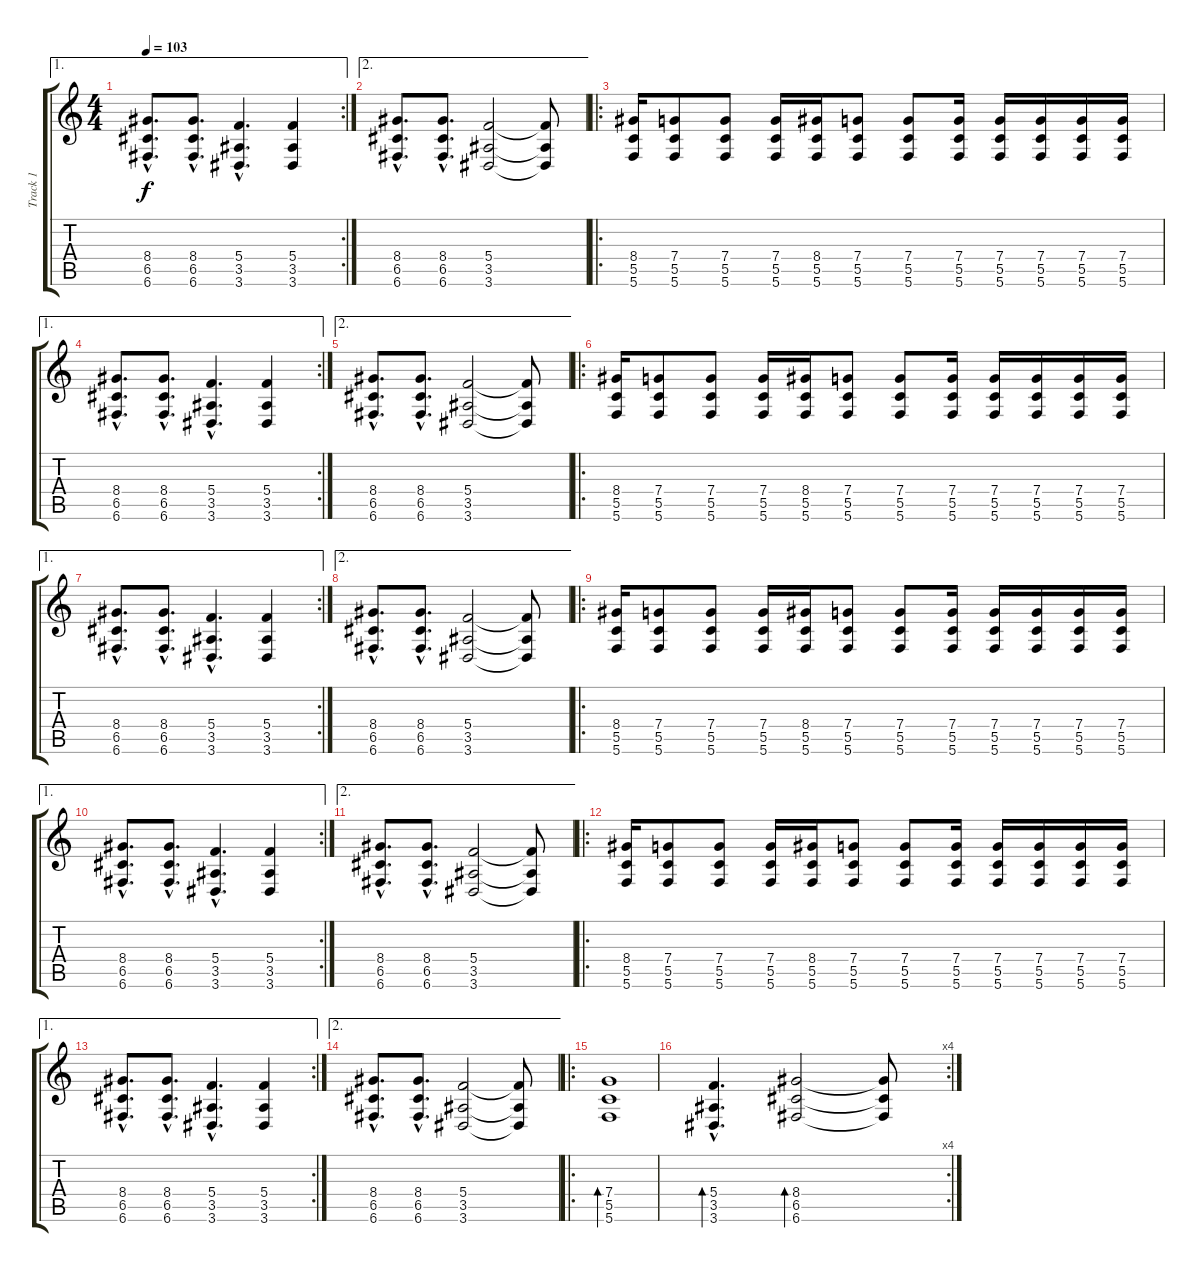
\track ("Track 1" "Track 1") {instrument distortionguitar}
\staff {score tabs}
\tuning (D4 A3 F3 C3 G2 C2) {hide}
\ae 1
\rc 2
\ts (4 4)
\tempo 103
\clef g2
\ks c
(8.4{hac} 6.5{hac} 6.6{hac}).8{d dy f} (8.4{hac} 6.5{hac} 6.6{hac}).8{d} (5.4{hac} 3.5{hac} 3.6{hac}).4{d} (5.4 3.5 3.6).4 |
\ae 2
(8.4{hac} 6.5{hac} 6.6{hac}).8{d} (8.4{hac} 6.5{hac} 6.6{hac}).8{d} (5.4 3.5 3.6).2 (5.4{t} 3.5{t} 3.6{t}).8 |
\ro
(8.4 5.5 5.6).16{instrument electricguitarclean} (7.4 5.5 5.6).8 (7.4 5.5 5.6).8 (7.4 5.5 5.6).16 (8.4 5.5 5.6).16 (7.4 5.5 5.6).8 (7.4 5.5 5.6).8 (7.4 5.5 5.6).16 (7.4 5.5 5.6).16 (7.4 5.5 5.6).16 (7.4 5.5 5.6).16 (7.4 5.5 5.6).16 |
\ae 1
\rc 2
(8.4{hac} 6.5{hac} 6.6{hac}).8{d} (8.4{hac} 6.5{hac} 6.6{hac}).8{d} (5.4{hac} 3.5{hac} 3.6{hac}).4{d} (5.4 3.5 3.6).4 |
\ae 2
(8.4{hac} 6.5{hac} 6.6{hac}).8{d} (8.4{hac} 6.5{hac} 6.6{hac}).8{d} (5.4 3.5 3.6).2 (5.4{t} 3.5{t} 3.6{t}).8 |
\ro
(8.4 5.5 5.6).16{instrument electricguitarclean} (7.4 5.5 5.6).8 (7.4 5.5 5.6).8 (7.4 5.5 5.6).16 (8.4 5.5 5.6).16 (7.4 5.5 5.6).8 (7.4 5.5 5.6).8 (7.4 5.5 5.6).16 (7.4 5.5 5.6).16 (7.4 5.5 5.6).16 (7.4 5.5 5.6).16 (7.4 5.5 5.6).16 |
\ae 1
\rc 2
(8.4{hac} 6.5{hac} 6.6{hac}).8{d} (8.4{hac} 6.5{hac} 6.6{hac}).8{d} (5.4{hac} 3.5{hac} 3.6{hac}).4{d} (5.4 3.5 3.6).4 |
\ae 2
(8.4{hac} 6.5{hac} 6.6{hac}).8{d} (8.4{hac} 6.5{hac} 6.6{hac}).8{d} (5.4 3.5 3.6).2 (5.4{t} 3.5{t} 3.6{t}).8 |
\ro
(8.4 5.5 5.6).16{instrument distortionguitar} (7.4 5.5 5.6).8 (7.4 5.5 5.6).8 (7.4 5.5 5.6).16 (8.4 5.5 5.6).16 (7.4 5.5 5.6).8 (7.4 5.5 5.6).8 (7.4 5.5 5.6).16 (7.4 5.5 5.6).16 (7.4 5.5 5.6).16 (7.4 5.5 5.6).16 (7.4 5.5 5.6).16 |
\ae 1
\rc 2
(8.4{hac} 6.5{hac} 6.6{hac}).8{d} (8.4{hac} 6.5{hac} 6.6{hac}).8{d} (5.4{hac} 3.5{hac} 3.6{hac}).4{d} (5.4 3.5 3.6).4 |
\ae 2
(8.4{hac} 6.5{hac} 6.6{hac}).8{d} (8.4{hac} 6.5{hac} 6.6{hac}).8{d} (5.4 3.5 3.6).2 (5.4{t} 3.5{t} 3.6{t}).8 |
\ro
(8.4 5.5 5.6).16{instrument distortionguitar} (7.4 5.5 5.6).8 (7.4 5.5 5.6).8 (7.4 5.5 5.6).16 (8.4 5.5 5.6).16 (7.4 5.5 5.6).8 (7.4 5.5 5.6).8 (7.4 5.5 5.6).16 (7.4 5.5 5.6).16 (7.4 5.5 5.6).16 (7.4 5.5 5.6).16 (7.4 5.5 5.6).16 |
\ae 1
\rc 2
(8.4{hac} 6.5{hac} 6.6{hac}).8{d} (8.4{hac} 6.5{hac} 6.6{hac}).8{d} (5.4{hac} 3.5{hac} 3.6{hac}).4{d} (5.4 3.5 3.6).4 |
\ae 2
(8.4{hac} 6.5{hac} 6.6{hac}).8{d} (8.4{hac} 6.5{hac} 6.6{hac}).8{d} (5.4 3.5 3.6).2 (5.4{t} 3.5{t} 3.6{t}).8 |
\ro
(7.4 5.5 5.6).1{bd 60 instrument electricguitarclean} |
\rc 4
(5.4{hac} 3.5{hac} 3.6{hac}).4{d bd 60} (8.4 6.5 6.6).2{bd 60} (8.4{t} 6.5{t} 6.6{t}).8
